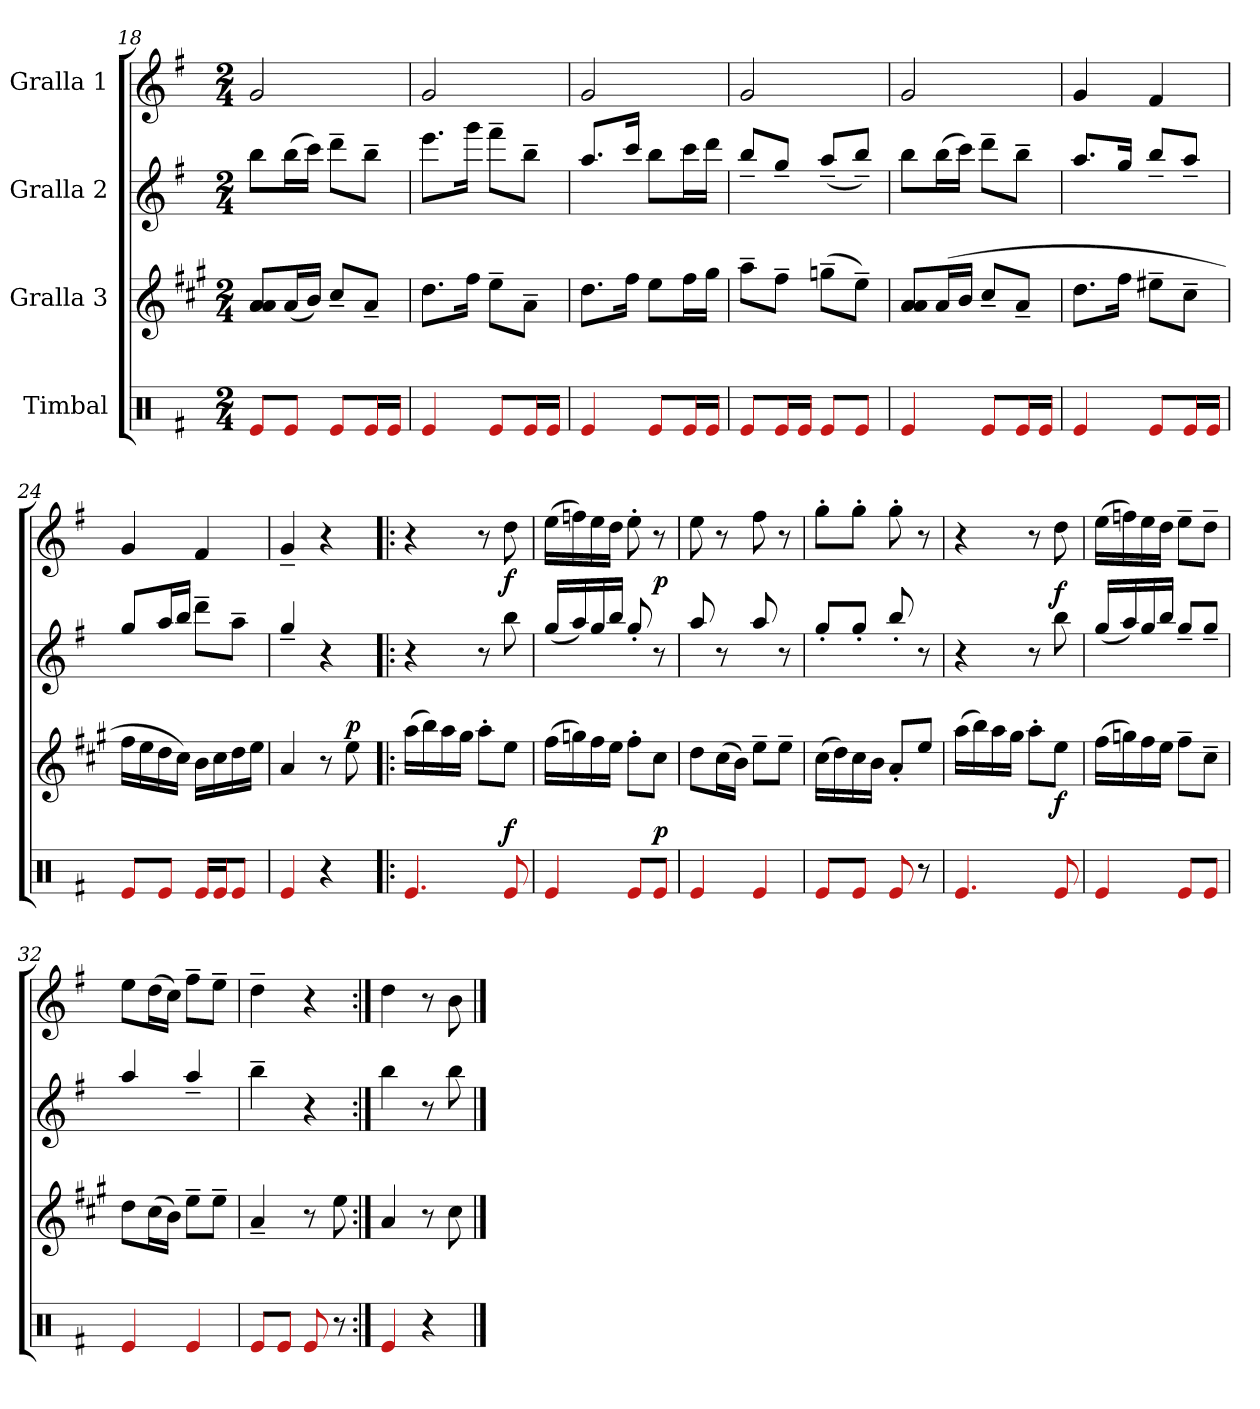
**kern	**dynam	**kern	**dynam	**kern	**dynam	**kern	**dynam
*part4	*part4	*part3	*part3	*part2	*part2	*part1	*part1
*staff4	*staff4	*staff3	*staff3	*staff2	*staff2	*staff1	*staff1
*I"Timbal	*	*I"Gralla 3	*	*I"Gralla 2	*	*I"Gralla 1	*
*clefX	*	*clefG2	*	*clefG2	*	*clefG2	*
*	*	*ITrd1c2	*	*ITrd8c14	*	*	*
*k[f#]	*	*k[f#]	*	*k[f#]	*	*k[f#]	*
*M2/4	*	*M2/4	*	*M2/4	*	*M2/4	*
=18	=18	=18	=18	=18	=18	=18	=18
8e/L	.	8g/ 8g/ 8g/L	.	8b\L	.	2g/	.
8e/J	.	(<16g/L	.	(>16b\L	.	.	.
.	.	16a/JJ)	.	16cc\JJ)	.	.	.
8e/L	.	8b~/L	.	8dd~\L	.	.	.
16e/L	.	8g~/J	.	8b~\J	.	.	.
16e/JJ	.	.	.	.	.	.	.
=19	=19	=19	=19	=19	=19	=19	=19
4e/	.	8.cc\L	.	8.ee\L	.	2g/	.
.	.	16ee\Jk	.	16gg\Jk	.	.	.
8e/L	.	8dd~\L	.	8ff#~\L	.	.	.
16e/L	.	8g~\J	.	8b~\J	.	.	.
16e/JJ	.	.	.	.	.	.	.
=20	=20	=20	=20	=20	=20	=20	=20
4e/	.	8.cc\L	.	8.a/L	.	2g/	.
.	.	16ee\Jk	.	16cc/Jk	.	.	.
8e/L	.	8dd\L	.	8b\L	.	.	.
16e/L	.	16ee\L	.	16cc\L	.	.	.
16e/JJ	.	16ff#\JJ	.	16dd\JJ	.	.	.
=21	=21	=21	=21	=21	=21	=21	=21
8e/L	.	8gg~\L	.	8b~/L	.	2g/	.
16e/L	.	8ee~\J	.	8g~/J	.	.	.
16e/JJ	.	.	.	.	.	.	.
8e/L	.	(>8ffn~\L	.	(<8a~/L	.	.	.
8e/J	.	8dd~\J)	.	8b~/J)	.	.	.
=22	=22	=22	=22	=22	=22	=22	=22
4e/	.	8g/ 8g/ 8g/L	.	8b\L	.	2g/	.
.	.	(>16g/L	.	(>16b\L	.	.	.
.	.	16a/JJ	.	16cc\JJ)	.	.	.
8e/L	.	8b~/L	.	8dd~\L	.	.	.
16e/L	.	8g~/J	.	8b~\J	.	.	.
16e/JJ	.	.	.	.	.	.	.
!!LO:LB:g=z
=23	=23	=23	=23	=23	=23	=23	=23
4e/	.	8.cc\L	.	8.a/L	.	4g/	.
.	.	16ee\Jk	.	16g/Jk	.	.	.
8e/L	.	8dd#X~\L	.	8b~/L	.	4f#/	.
16e/L	.	8b~\J	.	8a~/J	.	.	.
16e/JJ	.	.	.	.	.	.	.
=24	=24	=24	=24	=24	=24	=24	=24
8e/L	.	16ee\LL	.	8g/L	.	4g/	.
.	.	16dd\	.	.	.	.	.
8e/J	.	16cc\	.	16a/L	.	.	.
.	.	16b\JJ)	.	16b/JJ	.	.	.
16e/LL	.	16a\LL	.	8dd~\L	.	4f#/	.
16e/J	.	16b\	.	.	.	.	.
8e/J	.	16cc\	.	8a~\J	.	.	.
.	.	16dd\JJ	.	.	.	.	.
=25	=25	=25	=25	=25	=25	=25	=25
4e/	.	4g/	.	4g~/	.	4g~/	.
4r	.	8r	.	4r	.	4r	.
!	!	!	!LO:DY:a	!	!	!	!
.	.	8dd\	p	.	.	.	.
=26!|:	=26!|:	=26!|:	=26!|:	=26!|:	=26!|:	=26!|:	=26!|:
4.e/	.	(>16gg\LL	.	4r	.	4r	.
.	.	16aa\)	.	.	.	.	.
.	.	16gg\	.	.	.	.	.
.	.	16ff#\JJ	.	.	.	.	.
.	.	8gg'\L	.	8r	.	8r	.
!	!LO:DY:a	!	!	!	!	!	!LO:DY:b
8e/	f	8dd\J	.	8b\	.	8dd\	f
=27	=27	=27	=27	=27	=27	=27	=27
4e/	.	(>16ee\LL	.	(<16g/LL	.	(>16ee\LL	.
.	.	16ffn\)	.	16a/)	.	16ffn\)	.
.	.	16ee\	.	16g/	.	16ee\	.
.	.	16dd\JJ	.	16b/JJ	.	16dd\JJ	.
8e/L	.	8ee'\L	.	8g'/	.	8ee'\	.
!	!LO:DY:a	!	!	!	!	!	!LO:DY:b
8e/J	p	8b\J	.	8r	.	8r	p
=28	=28	=28	=28	=28	=28	=28	=28
4e/	.	8cc\L	.	8a/	.	8ee\	.
.	.	(>16b\L	.	8r	.	8r	.
.	.	16a\JJ)	.	.	.	.	.
4e/	.	8dd~\L	.	8a/	.	8ff#\	.
.	.	8dd~\J	.	8r	.	8r	.
!!LO:LB:g=z
=29	=29	=29	=29	=29	=29	=29	=29
8e/L	.	(>16b\LL	.	8g'/L	.	8gg'\L	.
.	.	16cc\)	.	.	.	.	.
8e/J	.	16b\	.	8g'/J	.	8gg'\J	.
.	.	16a\JJ	.	.	.	.	.
8e/	.	8g'/L	.	8b'/	.	8gg'\	.
8r	.	8dd/J	.	8r	.	8r	.
=30	=30	=30	=30	=30	=30	=30	=30
4.e/	.	(>16gg\LL	.	4r	.	4r	.
.	.	16aa\)	.	.	.	.	.
.	.	16gg\	.	.	.	.	.
.	.	16ff#\JJ	.	.	.	.	.
.	.	8gg'\L	.	8r	.	8r	.
!	!	!	!LO:DY:b	!	!LO:DY:a	!	!
8e/	.	8dd\J	f	8b\	f	8dd\	.
=31	=31	=31	=31	=31	=31	=31	=31
4e/	.	(>16ee\LL	.	(<16g/LL	.	(>16ee\LL	.
.	.	16ffn\)	.	16a/)	.	16ffn\)	.
.	.	16ee\	.	16g/	.	16ee\	.
.	.	16dd\JJ	.	16b/JJ	.	16dd\JJ	.
8e/L	.	8ee~\L	.	8g~/L	.	8ee~\L	.
8e/J	.	8b~\J	.	8g~/J	.	8dd~\J	.
=32	=32	=32	=32	=32	=32	=32	=32
4e/	.	8cc\L	.	4a/	.	8ee\L	.
.	.	(>16b\L	.	.	.	(>16dd\L	.
.	.	16a\JJ)	.	.	.	16cc\JJ)	.
4e/	.	8dd~\L	.	4a~/	.	8ff#~\L	.
.	.	8dd~\J	.	.	.	8ee~\J	.
=33	=33	=33	=33	=33	=33	=33	=33
8e/L	.	4g~/	.	4b~\	.	4dd~\	.
8e/J	.	.	.	.	.	.	.
8e/	.	8r	.	4r	.	4r	.
8r	.	8dd\	.	.	.	.	.
=34:|!	=34:|!	=34:|!	=34:|!	=34:|!	=34:|!	=34:|!	=34:|!
4e/	.	4g/	.	4b\	.	4dd\	.
4r	.	8r	.	8r	.	8r	.
.	.	8b\	.	8b\	.	8b\	.
==	==	==	==	==	==	==	==
*-	*-	*-	*-	*-	*-	*-	*-
